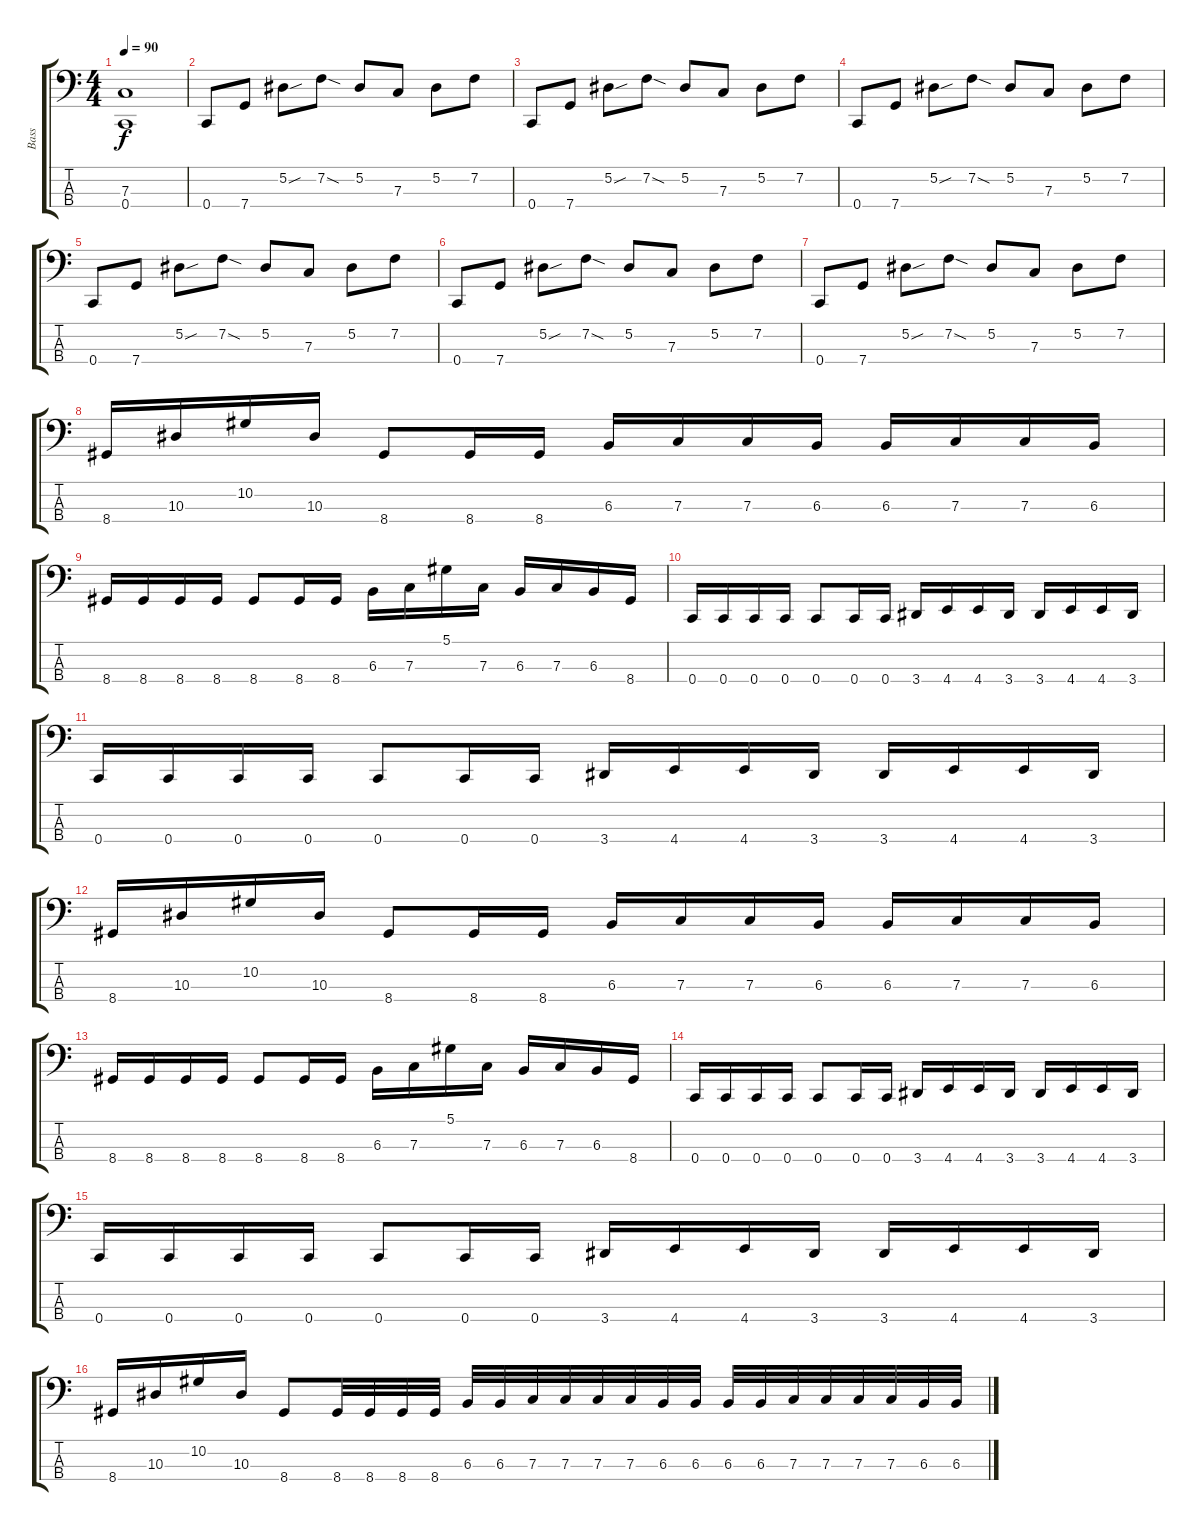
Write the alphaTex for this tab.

\track ("Bass" "Bass") {instrument fretlessbass}
\staff {score tabs}
\tuning (Eb2 Bb1 F1 C1) {hide}
\ts (4 4)
\tempo 90
\clef f4
\ks c
(7.3{t} 0.4{t}).1{dy f} |
0.4.8{instrument fretlessbass} 7.4.8 5.2{sou}.8 7.2{sod}.8 5.2.8 7.3.8 5.2.8 7.2.8 |
0.4.8 7.4.8 5.2{sou}.8 7.2{sod}.8 5.2.8 7.3.8 5.2.8 7.2.8 |
0.4.8 7.4.8 5.2{sou}.8 7.2{sod}.8 5.2.8 7.3.8 5.2.8 7.2.8 |
0.4.8 7.4.8 5.2{sou}.8 7.2{sod}.8 5.2.8 7.3.8 5.2.8 7.2.8 |
0.4.8 7.4.8 5.2{sou}.8 7.2{sod}.8 5.2.8 7.3.8 5.2.8 7.2.8 |
0.4.8 7.4.8 5.2{sou}.8 7.2{sod}.8 5.2.8 7.3.8 5.2.8 7.2.8 |
8.4.16{instrument electricbassfinger} 10.3.16 10.2.16 10.3.16 8.4.8 8.4.16 8.4.16 6.3.16 7.3.16 7.3.16 6.3.16 6.3.16 7.3.16 7.3.16 6.3.16 |
8.4.16 8.4.16 8.4.16 8.4.16 8.4.8 8.4.16 8.4.16 6.3.16 7.3.16 5.1.16 7.3.16 6.3.16 7.3.16 6.3.16 8.4.16 |
0.4.16 0.4.16 0.4.16 0.4.16 0.4.8 0.4.16 0.4.16 3.4.16 4.4.16 4.4.16 3.4.16 3.4.16 4.4.16 4.4.16 3.4.16 |
0.4.16 0.4.16 0.4.16 0.4.16 0.4.8 0.4.16 0.4.16 3.4.16 4.4.16 4.4.16 3.4.16 3.4.16 4.4.16 4.4.16 3.4.16 |
8.4.16 10.3.16 10.2.16 10.3.16 8.4.8 8.4.16 8.4.16 6.3.16 7.3.16 7.3.16 6.3.16 6.3.16 7.3.16 7.3.16 6.3.16 |
8.4.16 8.4.16 8.4.16 8.4.16 8.4.8 8.4.16 8.4.16 6.3.16 7.3.16 5.1.16 7.3.16 6.3.16 7.3.16 6.3.16 8.4.16 |
0.4.16 0.4.16 0.4.16 0.4.16 0.4.8 0.4.16 0.4.16 3.4.16 4.4.16 4.4.16 3.4.16 3.4.16 4.4.16 4.4.16 3.4.16 |
0.4.16 0.4.16 0.4.16 0.4.16 0.4.8 0.4.16 0.4.16 3.4.16 4.4.16 4.4.16 3.4.16 3.4.16 4.4.16 4.4.16 3.4.16 |
8.4.16 10.3.16 10.2.16 10.3.16 8.4.8 8.4.32 8.4.32 8.4.32 8.4.32 6.3.32 6.3.32 7.3.32 7.3.32 7.3.32 7.3.32 6.3.32 6.3.32 6.3.32 6.3.32 7.3.32 7.3.32 7.3.32 7.3.32 6.3.32 6.3.32
